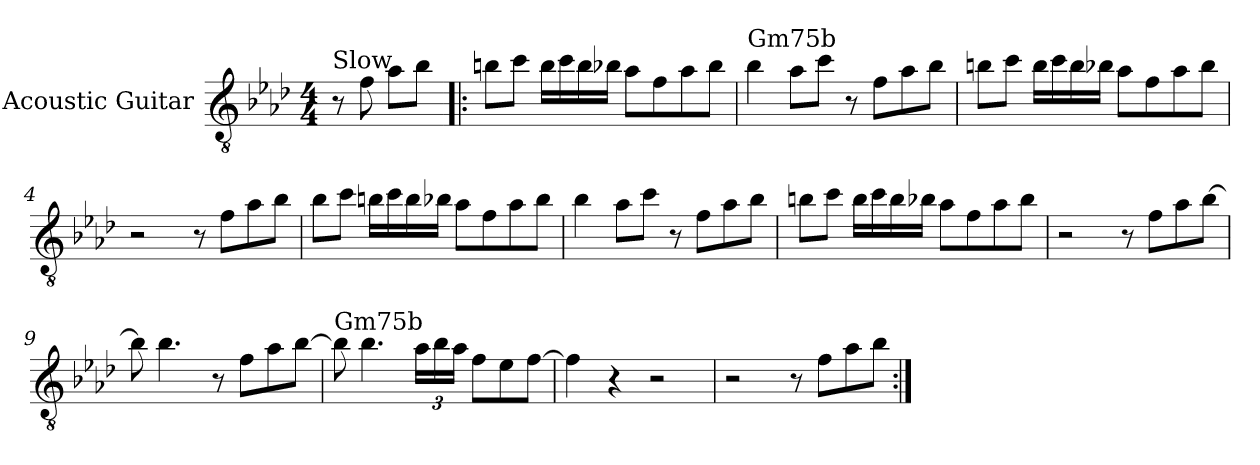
**kern
*part1
*staff1
*I"Acoustic Guitar
*I'Ac Gtr
*clefGv2
*k[b-e-a-d-]
*A-:
*M4/4
=
!LO:TX:a:t=Slow
8r
8f\
8a-\L
8b-\J
=1!|:
8bn\L
8cc\J
16b\LL
16cc\
16b\
16b-X\JJ
8a-\L
8f\
8a-\
8b-\J
=2
!LO:TX:a:t=Gm75b
4b-\
8a-\L
8cc\J
8r
8f\L
8a-\
8b-\J
=3
8bn\L
8cc\J
16b\LL
16cc\
16b\
16b-X\JJ
8a-\L
8f\
8a-\
8b-\J
=4
2r
8r
8f\L
8a-\
8b-\J
!!LO:LB:g=z
=5
8b-\L
8cc\J
16bn\LL
16cc\
16b\
16b-X\JJ
8a-\L
8f\
8a-\
8b-\J
=6
4b-\
8a-\L
8cc\J
8r
8f\L
8a-\
8b-\J
=7
8bn\L
8cc\J
16b\LL
16cc\
16b\
16b-X\JJ
8a-\L
8f\
8a-\
8b-\J
=8
2r
8r
8f\L
8a-\
[8b-\J
!!LO:LB:g=z
=9
8b-\]
4.b-\
8r
8f\L
8a-\
[8b-\J
=10
!LO:TX:a:t=Gm75b
8b-\]
4.b-\
*Xbrackettup
24a-\LL
24b-\
24a-\JJ
8f\L
8e-\
[8f\J
=11
4f\]
4r
2r
=12
2r
8r
8f\L
8a-\
8b-\J
=:|!
*-
